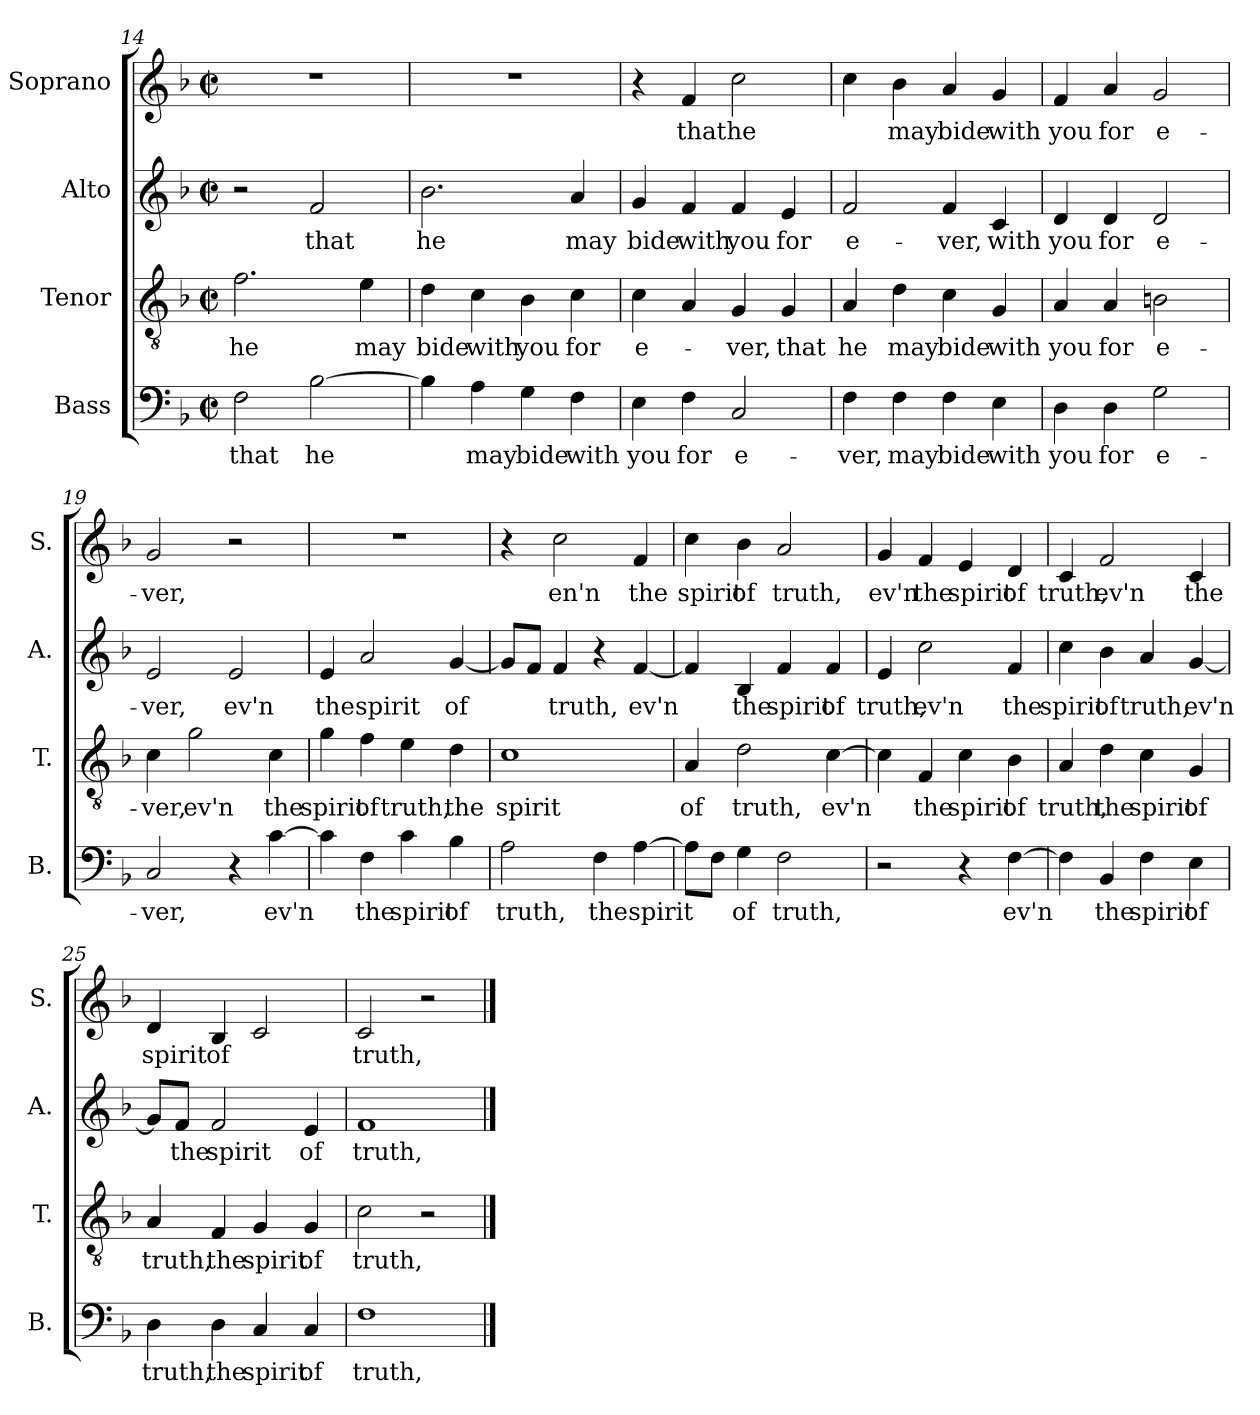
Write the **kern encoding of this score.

**kern	**text	**kern	**text	**kern	**text	**kern	**text
*part4	*part4	*part3	*part3	*part2	*part2	*part1	*part1
*staff4	*staff4	*staff3	*staff3	*staff2	*staff2	*staff1	*staff1
*I"Bass	*	*I"Tenor	*	*I"Alto	*	*I"Soprano	*
*I'B.	*	*I'T.	*	*I'A.	*	*I'S.	*
!!LO:PB:g=z
*clefF4	*	*clefGv2	*	*clefG2	*	*clefG2	*
*k[b-]	*	*k[b-]	*	*k[b-]	*	*k[b-]	*
*M2/2	*	*M2/2	*	*M2/2	*	*M2/2	*
*met(c|)	*	*met(c|)	*	*met(c|)	*	*met(c|)	*
=14	=14	=14	=14	=14	=14	=14	=14
2F\	that	2.f\	he	2r	.	1r	.
[2B-\	he	.	.	2f/	that	.	.
.	.	4e\	may	.	.	.	.
=15	=15	=15	=15	=15	=15	=15	=15
4B-\]	.	4d\	bide	2.b-\	he	1r	.
4A\	may	4c\	with	.	.	.	.
4G\	bide	4B-\	you	.	.	.	.
4F\	with	4c\	for	4a/	may	.	.
=16	=16	=16	=16	=16	=16	=16	=16
4E\	you	4c\	e-	4g/	bide	4r	.
4F\	for	4A/	.	4f/	with	4f/	that
2C/	e-	4G/	-ver,	4f/	you	2cc\	he
.	.	4G/	that	4e/	for	.	.
=17	=17	=17	=17	=17	=17	=17	=17
4F\	-ver,	4A/	he	2f/	e-	4cc\	.
4F\	may	4d\	may	.	.	4b-\	may
4F\	bide	4c\	bide	4f/	-ver,	4a/	bide
4E\	with	4G/	with	4c/	with	4g/	with
=18	=18	=18	=18	=18	=18	=18	=18
4D\	you	4A/	you	4d/	you	4f/	you
4D\	for	4A/	for	4d/	for	4a/	for
2G\	e-	2Bn\	e-	2d/	e-	2g/	e-
=19	=19	=19	=19	=19	=19	=19	=19
2C/	-ver,	4c\	-ver,	2e/	-ver,	2g/	-ver,
.	.	2g\	ev'n	.	.	.	.
4r	.	.	.	2e/	ev'n	2r	.
[4c\	ev'n	4c\	the	.	.	.	.
!!LO:LB:g=z
=20	=20	=20	=20	=20	=20	=20	=20
4c\]	.	4g\	spirit	4e/	the	1r	.
4F\	the	4f\	of	2a/	spirit	.	.
4c\	spirit	4e\	truth,	.	.	.	.
4B-\	of	4d\	the	[4g/	of	.	.
=21	=21	=21	=21	=21	=21	=21	=21
2A\	truth,	1c	spirit	8g/L]	.	4r	.
.	.	.	.	8f/J	.	.	.
.	.	.	.	4f/	truth,	2cc\	en'n
4F\	the	.	.	4r	.	.	.
[4A\	spirit	.	.	[4f/	ev'n	4f/	the
=22	=22	=22	=22	=22	=22	=22	=22
8A\L]	.	4A/	of	4f/]	.	4cc\	spirit
8F\J	.	.	.	.	.	.	.
4G\	of	2d\	truth,	4B-/	the	4b-\	of
2F\	truth,	.	.	4f/	spirit	2a/	truth,
.	.	[4c\	ev'n	4f/	of	.	.
=23	=23	=23	=23	=23	=23	=23	=23
2r	.	4c\]	.	4e/	truth,	4g/	ev'n
.	.	4F/	the	2cc\	ev'n	4f/	the
4r	.	4c\	spirit	.	.	4e/	spirit
[4F\	ev'n	4B-\	of	4f/	the	4d/	of
=24	=24	=24	=24	=24	=24	=24	=24
4F\]	.	4A/	truth,	4cc\	spirit	4c/	truth,
4BB-/	the	4d\	the	4b-\	of	2f/	ev'n
4F\	spirit	4c\	spirit	4a/	truth,	.	.
4E\	of	4G/	of	[4g/	ev'n	4c/	the
!!LO:PB:g=z
=25	=25	=25	=25	=25	=25	=25	=25
4D\	truth,	4A/	truth,	8g/L]	.	4d/	spirit
.	.	.	.	8f/J	the	.	.
4D\	the	4F/	the	2f/	spirit	4B-/	of
4C/	spirit	4G/	spirit	.	.	2c/	.
4C/	of	4G/	of	4e/	of	.	.
=26	=26	=26	=26	=26	=26	=26	=26
1F	truth,	2c\	truth,	1f	truth,	2c/	truth,
.	.	2r	.	.	.	2r	.
==	==	==	==	==	==	==	==
*-	*-	*-	*-	*-	*-	*-	*-
